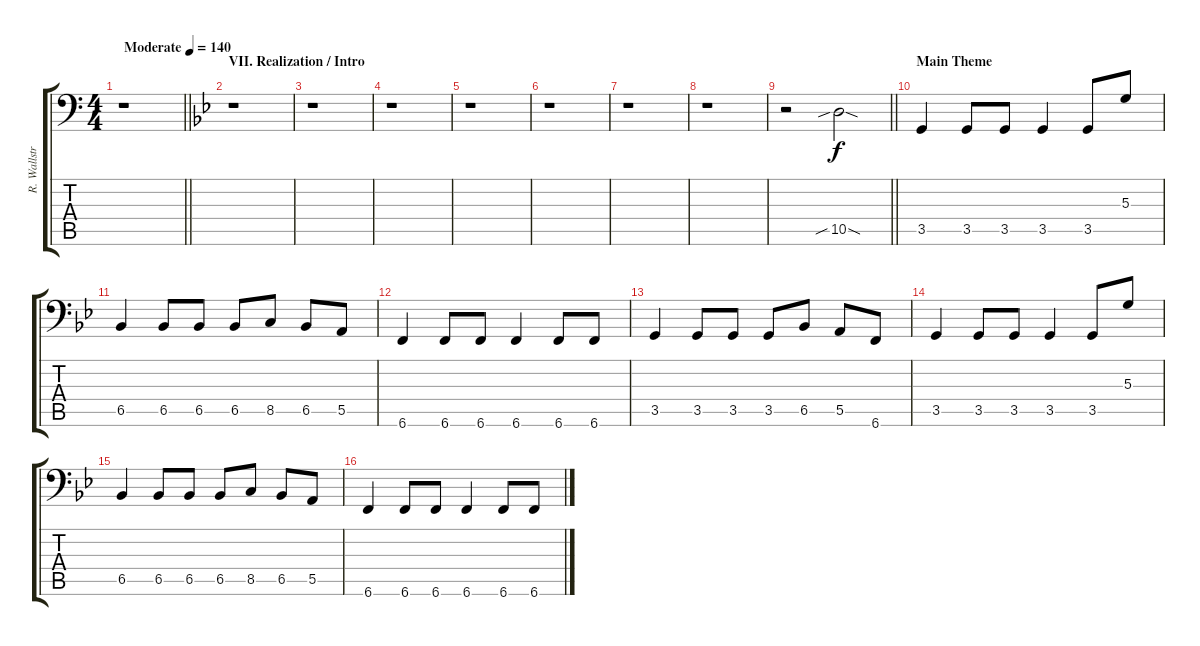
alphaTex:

\track ("R. Wallström (Bass)" "R. Wallstr") {instrument electricbassfinger}
\staff {score tabs}
\tuning (C3 G2 D2 A1 E1 B0) {hide}
\ts (4 4)
\tempo (140 "Moderate")
\clef f4
\barLineRight lightlight
\ks c
r.1{dy f instrument electricbassfinger} |
\section ("" "VII. Realization / Intro")
\ks gminor
r.1 |
r.1 |
r.1 |
r.1 |
r.1 |
r.1 |
r.1 |
\barLineRight lightlight
r.2 10.5{sib sod}.2 |
\section ("" "Main Theme")
3.5.4 3.5.8 3.5.8 3.5.4 3.5.8 5.3.8 |
6.5.4 6.5.8 6.5.8 6.5.8 8.5.8 6.5.8 5.5.8 |
6.6.4 6.6.8 6.6.8 6.6.4 6.6.8 6.6.8 |
3.5.4 3.5.8 3.5.8 3.5.8 6.5.8 5.5.8 6.6.8 |
3.5.4 3.5.8 3.5.8 3.5.4 3.5.8 5.3.8 |
6.5.4 6.5.8 6.5.8 6.5.8 8.5.8 6.5.8 5.5.8 |
6.6.4 6.6.8 6.6.8 6.6.4 6.6.8 6.6.8
